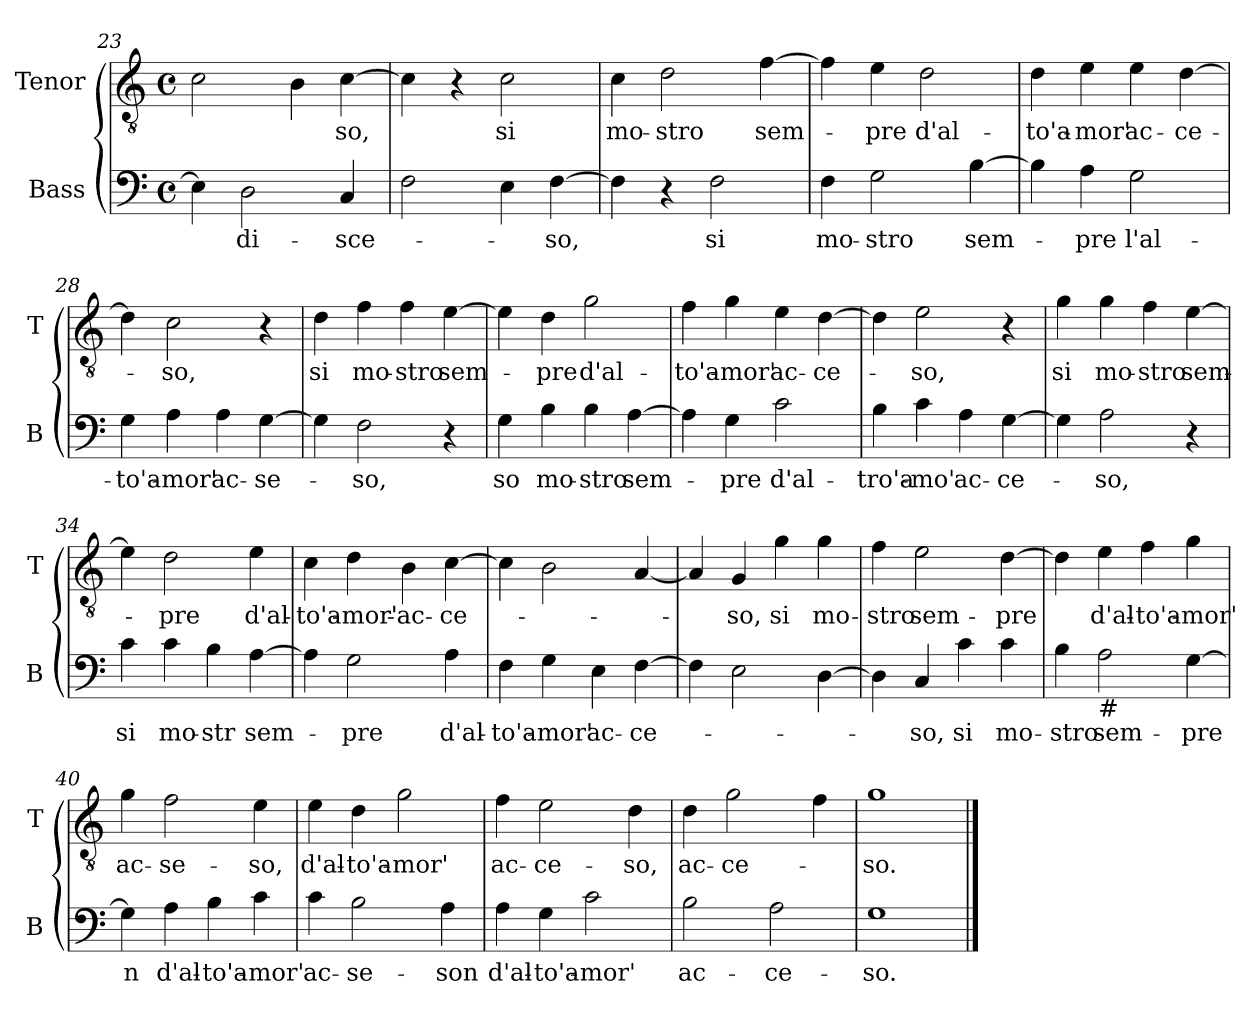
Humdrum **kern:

**kern	**text	**kern	**text
*part2	*part2	*part1	*part1
*staff2	*staff2	*staff1	*staff1
*I"Bass	*	*I"Tenor	*
*I'B	*	*I'T	*
*clefF4	*	*clefGv2	*
*k[]	*	*k[]	*
*C:	*	*C:	*
*M4/4	*	*M4/4	*
*met(c)	*	*met(c)	*
=23	=23	=23	=23
4E\]	.	2c\	.
!	!LO:LY:b	!	!
2D\	di-	.	.
.	.	4B\	.
!	!LO:LY:b	!	!LO:LY:b
4C/	-sce-	[4c\	-so,
=24	=24	=24	=24
2F\	.	4c\]	.
.	.	4r	.
!	!	!	!LO:LY:b
4E\	.	2c\	si
!	!LO:LY:b	!	!
[4F\	-so,	.	.
=25	=25	=25	=25
!	!	!	!LO:LY:b
4F\]	.	4c\	mo-
!	!	!	!LO:LY:b
4r	.	2d\	-stro
!	!LO:LY:b	!	!
2F\	si	.	.
!	!	!	!LO:LY:b
.	.	[4f\	sem-
!!LO:LB:g=z
=26	=26	=26	=26
!	!LO:LY:b	!	!
4F\	mo-	4f\]	.
!	!LO:LY:b	!	!LO:LY:b
2G\	-stro	4e\	-pre
!	!	!	!LO:LY:b
.	.	2d\	d'al-
!	!LO:LY:b	!	!
[4B\	sem-	.	.
=27	=27	=27	=27
!	!	!	!LO:LY:b
4B\]	.	4d\	-to'a-
!	!LO:LY:b	!	!LO:LY:b
4A\	-pre	4e\	-mor'
!	!LO:LY:b	!	!LO:LY:b
2G\	l'al-	4e\	ac-
!	!	!	!LO:LY:b
.	.	[4d\	-ce-
=28	=28	=28	=28
!	!LO:LY:b	!	!
4G\	-to'a-	4d\]	.
!	!LO:LY:b	!	!LO:LY:b
4A\	-mor'	2c\	-so,
!	!LO:LY:b	!	!
4A\	ac-	.	.
!	!LO:LY:b	!	!
[4G\	-se-	4r	.
=29	=29	=29	=29
!	!	!	!LO:LY:b
4G\]	.	4d\	si
!	!LO:LY:b	!	!LO:LY:b
2F\	-so,	4f\	mo-
!	!	!	!LO:LY:b
.	.	4f\	-stro
!	!	!	!LO:LY:b
4r	.	[4e\	sem-
=30	=30	=30	=30
!	!LO:LY:b	!	!
4G\	so	4e\]	.
!	!LO:LY:b	!	!LO:LY:b
4B\	mo-	4d\	-pre
!	!LO:LY:b	!	!LO:LY:b
4B\	-stro	2g\	d'al-
!	!LO:LY:b	!	!
[4A\	sem-	.	.
!!LO:LB:g=z
=31	=31	=31	=31
!	!	!	!LO:LY:b
4A\]	.	4f\	-to'a-
!	!LO:LY:b	!	!LO:LY:b
4G\	-pre	4g\	-mor'
!	!LO:LY:b	!	!LO:LY:b
2c\	d'al-	4e\	ac-
!	!	!	!LO:LY:b
.	.	[4d\	-ce-
=32	=32	=32	=32
!	!LO:LY:b	!	!
4B\	-tro'a-	4d\]	.
!	!LO:LY:b	!	!LO:LY:b
4c\	-mo'	2e\	-so,
!	!LO:LY:b	!	!
4A\	ac-	.	.
!	!LO:LY:b	!	!
[4G\	-ce-	4r	.
=33	=33	=33	=33
!	!	!	!LO:LY:b
4G\]	.	4g\	si
!	!LO:LY:b	!	!LO:LY:b
2A\	-so,	4g\	mo-
!	!	!	!LO:LY:b
.	.	4f\	-stro
!	!	!	!LO:LY:b
4r	.	[4e\	sem-
=34	=34	=34	=34
!	!LO:LY:b	!	!
4c\	si	4e\]	.
!	!LO:LY:b	!	!LO:LY:b
4c\	mo-	2d\	-pre
!	!LO:LY:b	!	!
4B\	-str	.	.
!	!LO:LY:b	!	!LO:LY:b
[4A\	sem-	4e\	d'al-
=35	=35	=35	=35
!	!	!	!LO:LY:b
4A\]	.	4c\	-to'a-
!	!LO:LY:b	!	!LO:LY:b
2G\	-pre	4d\	-mor'-
!	!	!	!LO:LY:b
.	.	4B\	-ac-
!	!LO:LY:b	!	!LO:LY:b
4A\	d'al-	[4c\	-ce-
!!LO:LB:g=z
=36	=36	=36	=36
!	!LO:LY:b	!	!
4F\	-to'a-	4c\]	.
!	!LO:LY:b	!	!
4G\	-mor'	2B\	.
!	!LO:LY:b	!	!
4E\	ac-	.	.
!	!LO:LY:b	!	!
[4F\	-ce-	[4A/	.
=37	=37	=37	=37
4F\]	.	4A/]	.
!	!	!	!LO:LY:b
2E\	.	4G/	-so,
!	!	!	!LO:LY:b
.	.	4g\	si
!	!	!	!LO:LY:b
[4D\	.	4g\	mo-
=38	=38	=38	=38
!	!	!	!LO:LY:b
4D\]	.	4f\	-stro
!	!LO:LY:b	!	!LO:LY:b
4C/	-so,	2e\	sem-
!	!LO:LY:b	!	!
4c\	si	.	.
!	!LO:LY:b	!	!LO:LY:b
4c\	mo-	[4d\	-pre
=39	=39	=39	=39
!	!LO:LY:b	!	!
4B\	-stro	4d\]	.
!LO:TX:b:t=#	!	!	!
!	!LO:LY:b	!	!LO:LY:b
2A\	sem-	4e\	d'al-
!	!	!	!LO:LY:b
.	.	4f\	-to'a-
!	!LO:LY:b	!	!LO:LY:b
[4G\	-pre	4g\	-mor'
!!LO:LB:g=z
=40	=40	=40	=40
!	!LO:LY:b	!	!LO:LY:b
4G\]	n	4g\	ac-
!	!LO:LY:b	!	!LO:LY:b
4A\	d'al-	2f\	-se-
!	!LO:LY:b	!	!
4B\	-to'a-	.	.
!	!LO:LY:b	!	!LO:LY:b
4c\	-mor'	4e\	-so,
=41	=41	=41	=41
!	!LO:LY:b	!	!LO:LY:b
4c\	ac-	4e\	d'al-
!	!LO:LY:b	!	!LO:LY:b
2B\	-se-	4d\	-to'a-
!	!	!	!LO:LY:b
.	.	2g\	-mor'
!	!LO:LY:b	!	!
4A\	-son	.	.
=42	=42	=42	=42
!	!LO:LY:b	!	!LO:LY:b
4A\	d'al-	4f\	ac-
!	!LO:LY:b	!	!LO:LY:b
4G\	-to'a-	2e\	-ce-
!	!LO:LY:b	!	!
2c\	-mor'	.	.
!	!	!	!LO:LY:b
.	.	4d\	-so,
=43	=43	=43	=43
!	!LO:LY:b	!	!LO:LY:b
2B\	ac-	4d\	ac-
!	!	!	!LO:LY:b
.	.	2g\	-ce-
!	!LO:LY:b	!	!
2A\	-ce-	.	.
.	.	4f\	.
=44	=44	=44	=44
!	!LO:LY:b	!	!LO:LY:b
1G	-so.	1g	-so.
==	==	==	==
*-	*-	*-	*-
